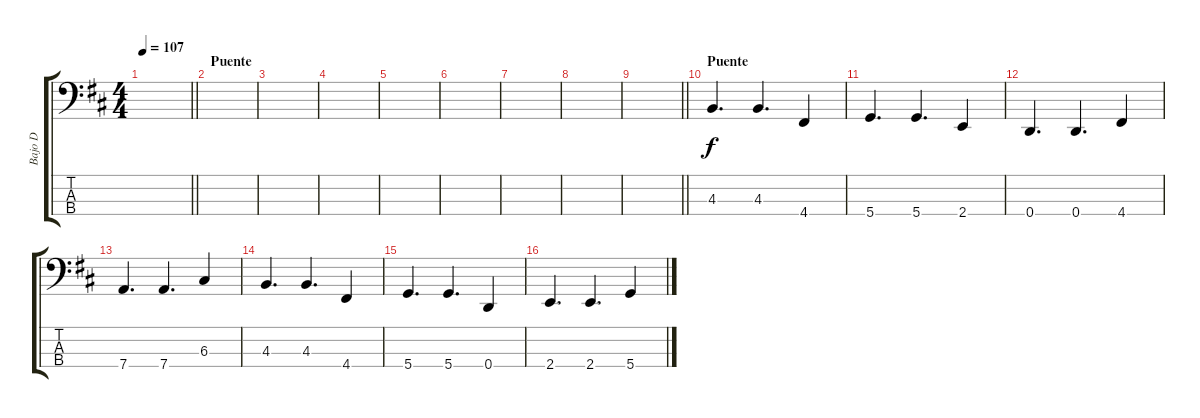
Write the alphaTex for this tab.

\track ("Bajo D" "Bajo D") {instrument electricbassfinger}
\staff {score tabs}
\tuning (F2 C2 G1 D1) {hide}
\ts (4 4)
\tempo 107
\clef f4
\barLineRight lightlight
\ks d
|
\section ("" "Puente")
|
|
|
|
|
|
|
\barLineRight lightlight
|
\section ("" "Puente")
4.3.4{d} 4.3.4{d} 4.4.4 |
5.4.4{d} 5.4.4{d} 2.4.4 |
0.4.4{d} 0.4.4{d} 4.4.4 |
7.4.4{d} 7.4.4{d} 6.3.4 |
4.3.4{d} 4.3.4{d} 4.4.4 |
5.4.4{d} 5.4.4{d} 0.4.4 |
2.4.4{d} 2.4.4{d} 5.4.4
